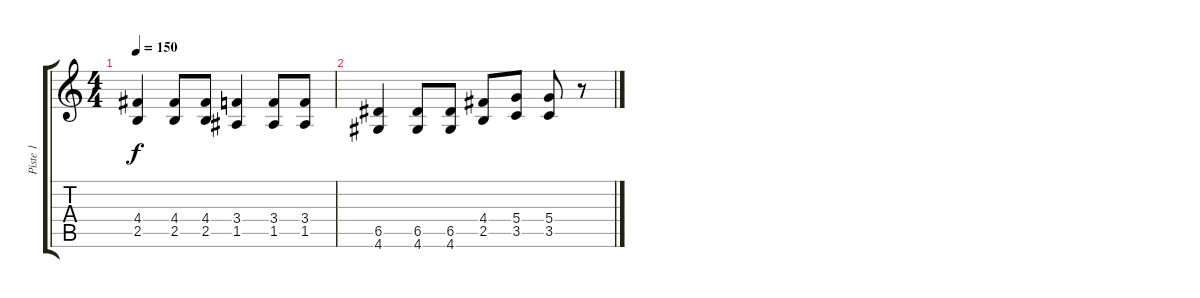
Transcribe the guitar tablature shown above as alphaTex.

\track ("Piste 1" "Piste 1") {instrument overdrivenguitar}
\staff {score tabs}
\tuning (E4 B3 G3 D3 A2 E2) {hide}
\ts (4 4)
\tempo 150
\clef g2
\ks c
(4.4 2.5).4{dy f} (4.4 2.5).8 (4.4 2.5).8 (3.4 1.5).4 (3.4 1.5).8 (3.4 1.5).8 |
(6.5 4.6).4 (6.5 4.6).8 (6.5 4.6).8 (4.4 2.5).8 (5.4 3.5).8 (5.4 3.5).8 r.8
